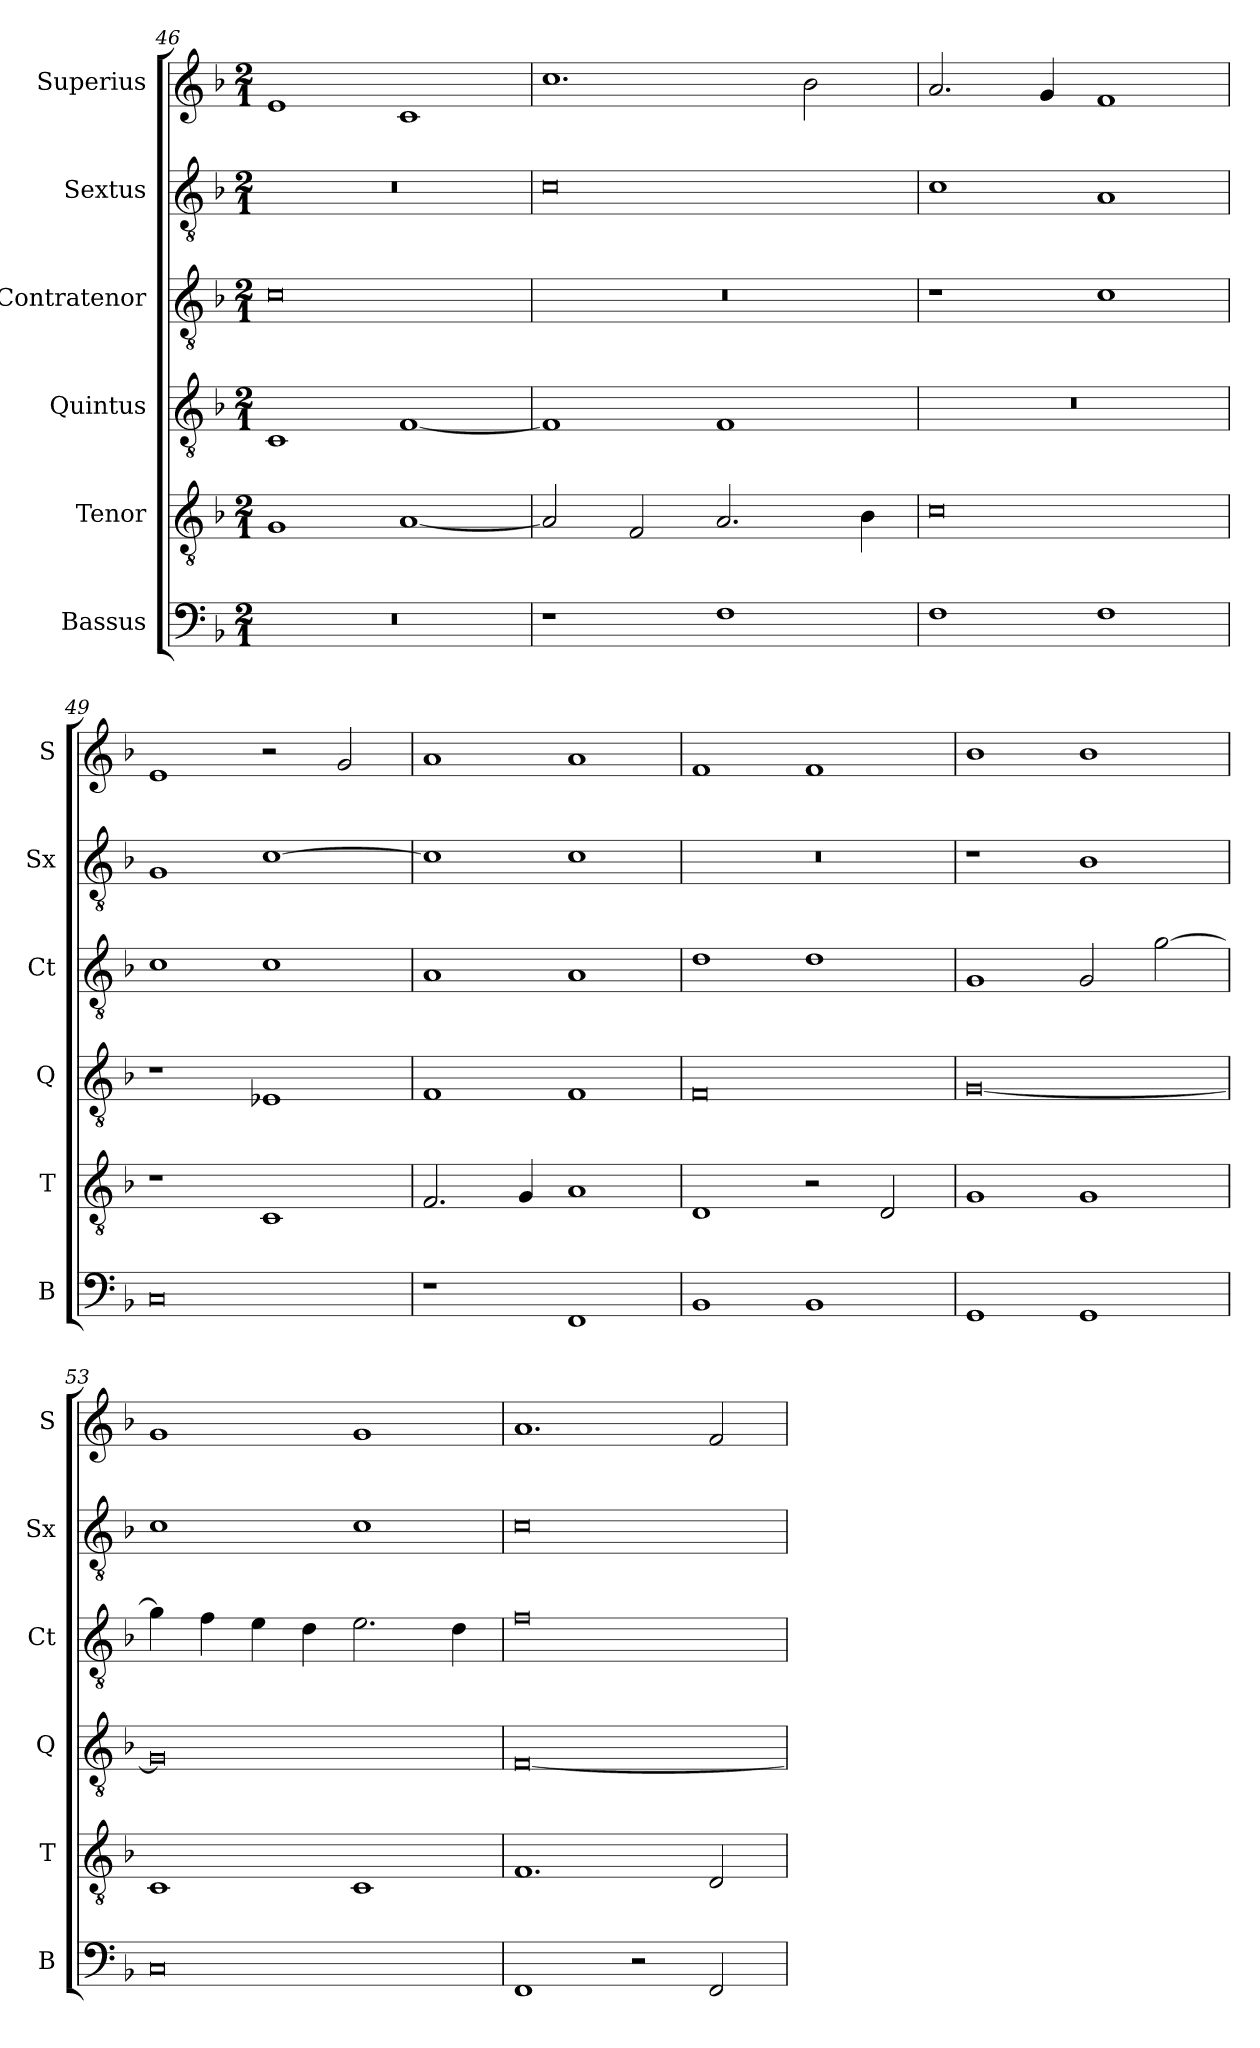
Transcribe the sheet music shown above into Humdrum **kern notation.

**kern	**kern	**kern	**kern	**kern	**kern
*part6	*part5	*part4	*part3	*part2	*part1
*staff6	*staff5	*staff4	*staff3	*staff2	*staff1
*I"Bassus	*I"Tenor	*I"Quintus	*I"Contratenor	*I"Sextus	*I"Superius
*I'B	*I'T	*I'Q	*I'Ct	*I'Sx	*I'S
*clefF4	*clefGv2	*clefGv2	*clefGv2	*clefGv2	*clefG2
*k[b-]	*k[b-]	*k[b-]	*k[b-]	*k[b-]	*k[b-]
*M2/1	*M2/1	*M2/1	*M2/1	*M2/1	*M2/1
=46	=46	=46	=46	=46	=46
0r	1G	1C	0c	0r	1e
.	[1A	[1F	.	.	1c
=47	=47	=47	=47	=47	=47
1r	2A/]	1F]	0r	0c	1.cc
.	2F/	.	.	.	.
1F	2.A/	1F	.	.	.
.	.	.	.	.	2b-\
.	4B-\	.	.	.	.
=48	=48	=48	=48	=48	=48
1F	0c	0r	1r	1c	2.a/
.	.	.	.	.	4g/
1F	.	.	1c	1A	1f
=49	=49	=49	=49	=49	=49
0C	1r	1r	1c	1G	1e
.	1C	1E-X	1c	[1c	2r
.	.	.	.	.	2g/
=50	=50	=50	=50	=50	=50
1r	2.F/	1F	1A	1c]	1a
.	4G/	.	.	.	.
1FF	1A	1F	1A	1c	1a
=51	=51	=51	=51	=51	=51
1BB-	1D	0F	1d	0r	1f
1BB-	2r	.	1d	.	1f
.	2D/	.	.	.	.
=52	=52	=52	=52	=52	=52
1GG	1G	[0G	1G	1r	1b-
1GG	1G	.	2G/	1B-	1b-
.	.	.	[2g\	.	.
=53	=53	=53	=53	=53	=53
0C	1C	0G]	4g\]	1c	1g
.	.	.	4f\	.	.
.	.	.	4e\	.	.
.	.	.	4d\	.	.
.	1C	.	2.e\	1c	1g
.	.	.	4d\	.	.
=54	=54	=54	=54	=54	=54
1FF	1.F	[0F	0f	0c	1.a
2r	.	.	.	.	.
2FF/	2D/	.	.	.	2f/
=	=	=	=	=	=
*-	*-	*-	*-	*-	*-
